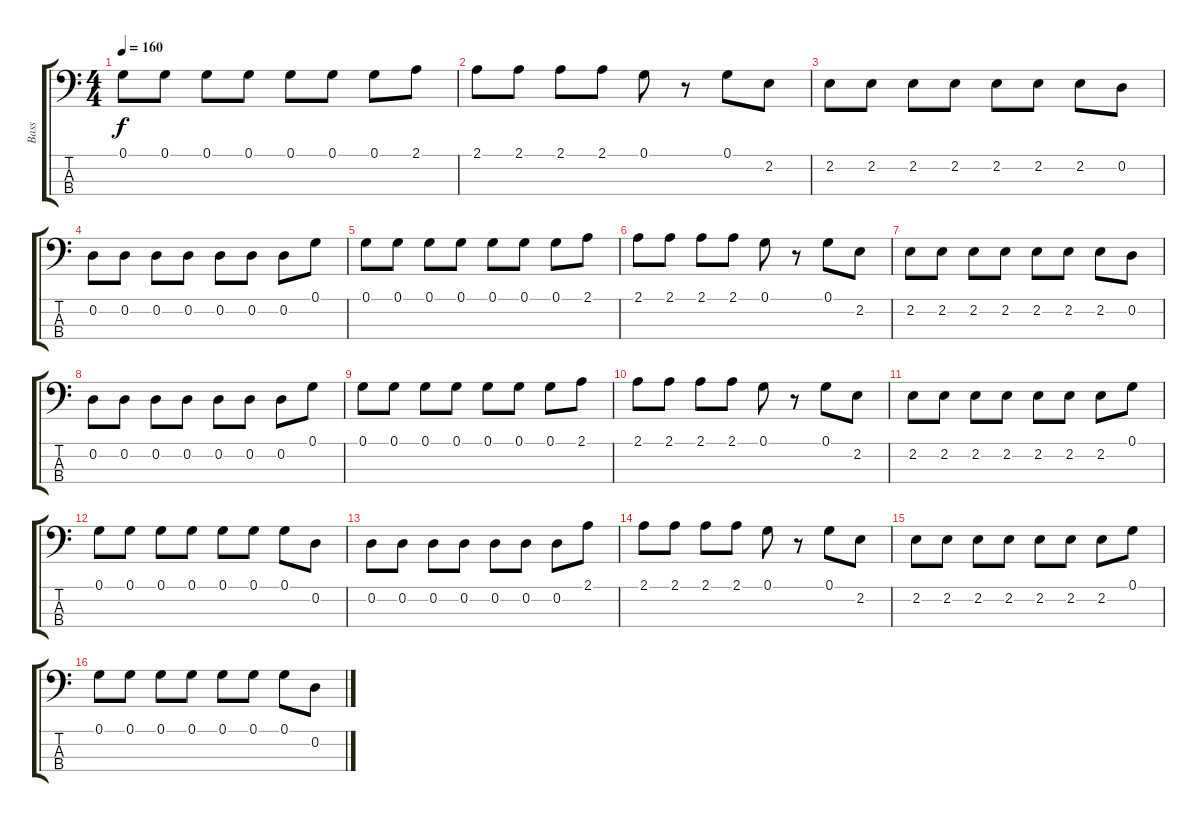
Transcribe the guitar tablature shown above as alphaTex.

\track ("Bass" "Bass") {instrument electricbasspick}
\staff {score tabs}
\tuning (G2 D2 A1 E1) {hide}
\ts (4 4)
\tempo 160
\clef f4
\ks c
0.1.8{dy f} 0.1.8 0.1.8 0.1.8 0.1.8 0.1.8 0.1.8 2.1.8 |
2.1.8 2.1.8 2.1.8 2.1.8 0.1.8 r.8 0.1.8 2.2.8 |
2.2.8 2.2.8 2.2.8 2.2.8 2.2.8 2.2.8 2.2.8 0.2.8 |
0.2.8 0.2.8 0.2.8 0.2.8 0.2.8 0.2.8 0.2.8 0.1.8 |
0.1.8 0.1.8 0.1.8 0.1.8 0.1.8 0.1.8 0.1.8 2.1.8 |
2.1.8 2.1.8 2.1.8 2.1.8 0.1.8 r.8 0.1.8 2.2.8 |
2.2.8 2.2.8 2.2.8 2.2.8 2.2.8 2.2.8 2.2.8 0.2.8 |
0.2.8 0.2.8 0.2.8 0.2.8 0.2.8 0.2.8 0.2.8 0.1.8 |
0.1.8 0.1.8 0.1.8 0.1.8 0.1.8 0.1.8 0.1.8 2.1.8 |
2.1.8 2.1.8 2.1.8 2.1.8 0.1.8 r.8 0.1.8 2.2.8 |
2.2.8 2.2.8 2.2.8 2.2.8 2.2.8 2.2.8 2.2.8 0.1.8 |
0.1.8 0.1.8 0.1.8 0.1.8 0.1.8 0.1.8 0.1.8 0.2.8 |
0.2.8 0.2.8 0.2.8 0.2.8 0.2.8 0.2.8 0.2.8 2.1.8 |
2.1.8 2.1.8 2.1.8 2.1.8 0.1.8 r.8 0.1.8 2.2.8 |
2.2.8 2.2.8 2.2.8 2.2.8 2.2.8 2.2.8 2.2.8 0.1.8 |
0.1.8 0.1.8 0.1.8 0.1.8 0.1.8 0.1.8 0.1.8 0.2.8
